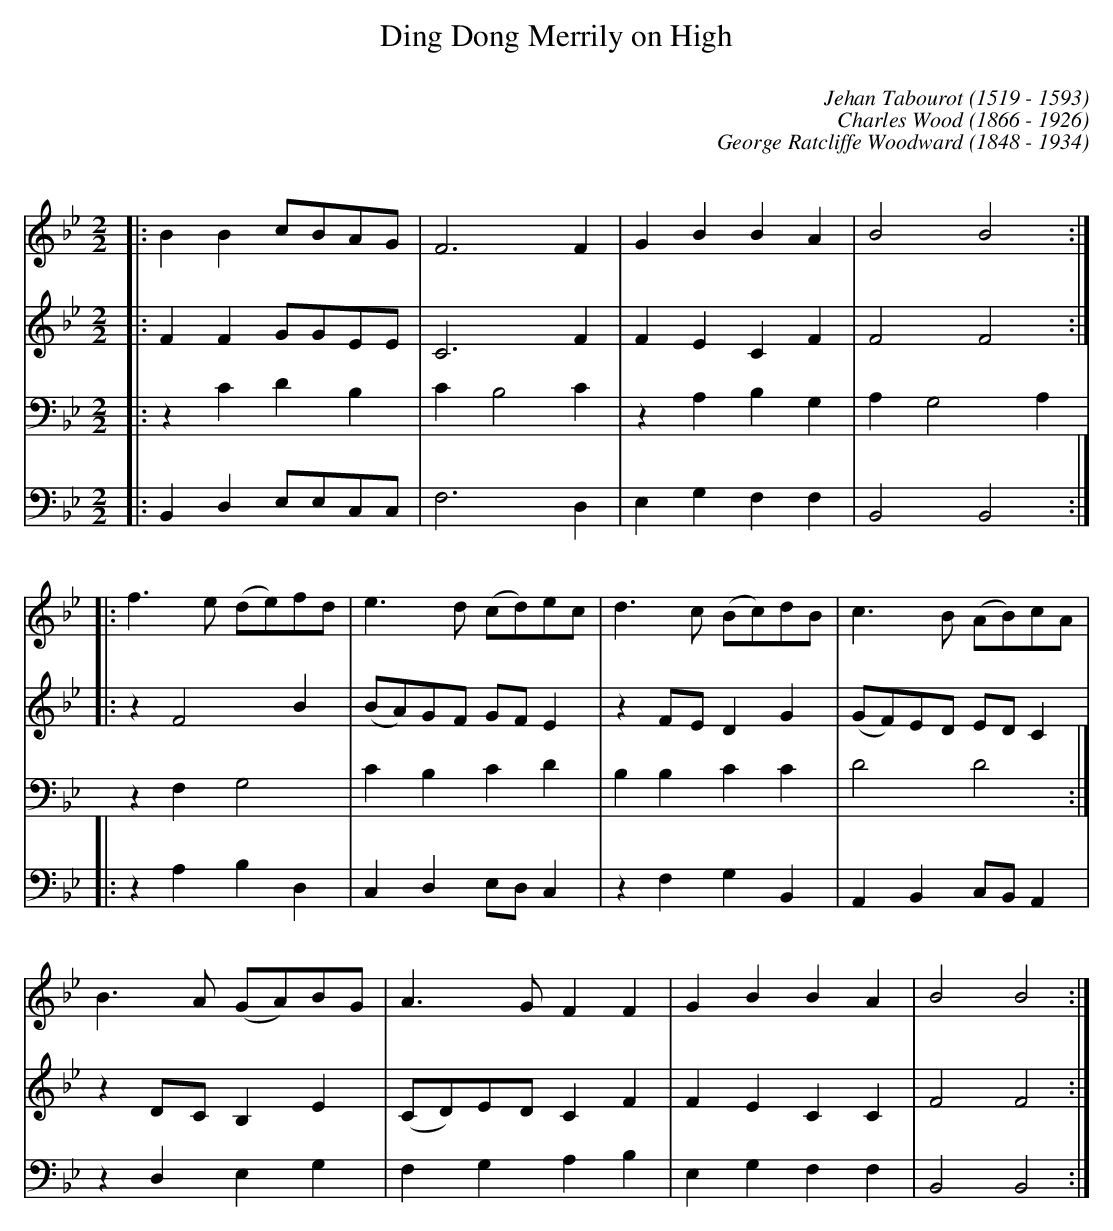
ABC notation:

X:1
C:
T:Ding Dong Merrily on High
C:Jehan Tabourot (1519 - 1593)
C:Charles Wood (1866 - 1926)
C:George Ratcliffe Woodward (1848 - 1934)
C:
M:2/2
L:1/8
K:Bbmaj
V:1
|: B2B2 cBAG | F6F2 | G2B2 B2A2 | B4 B4 :|
|: f2>e2 (de)fd | e2>d2 (cd)ec | d2>c2 (Bc)dB | c2>B2 (AB)cA |
B2>A2 (GA)BG | A2>G2 F2F2 | G2B2 B2A2 | B4 B4 :|
V:2
|: F2F2 GGEE | C6F2 | F2E2 C2F2 | F4F4 :|
|: z2F4B2 | (BA)GF GFE2 | z2FE D2G2 | (GF)ED EDC2 |
z2DC B,2E2 | (CD)ED C2F2 | F2E2 C2C2 | F4 F4 :|
V:3
K: soprano |: D2B,2 G,G,CB, | A,6B,2  | B,2B,2 C2C2 | D4D4 :|
|: z2C2 D2B,2 | C2B,4C2 | z2A,2 B,2G,2 | A,2G,4A,2 |
z2F,2 G,4 | C2B,2 C2D2 | B,2B,2 C2C2 | D4 D4 :|
V:4
|: B,,2D,2 E,E,C,C, | F,6D,2 | E,2G,2 F,2F,2 | B,,4B,,4 :|
|: z2A,2 B,2D,2 | C,2D,2 E,D,C,2 | z2F,2 G,2B,,2 | A,,2B,,2 C,B,,A,,2 |
z2D,2 E,2G,2 | F,2G,2 A,2B,2 | E,2G,2 F,2F,2 | B,,4 B,,4 :|
